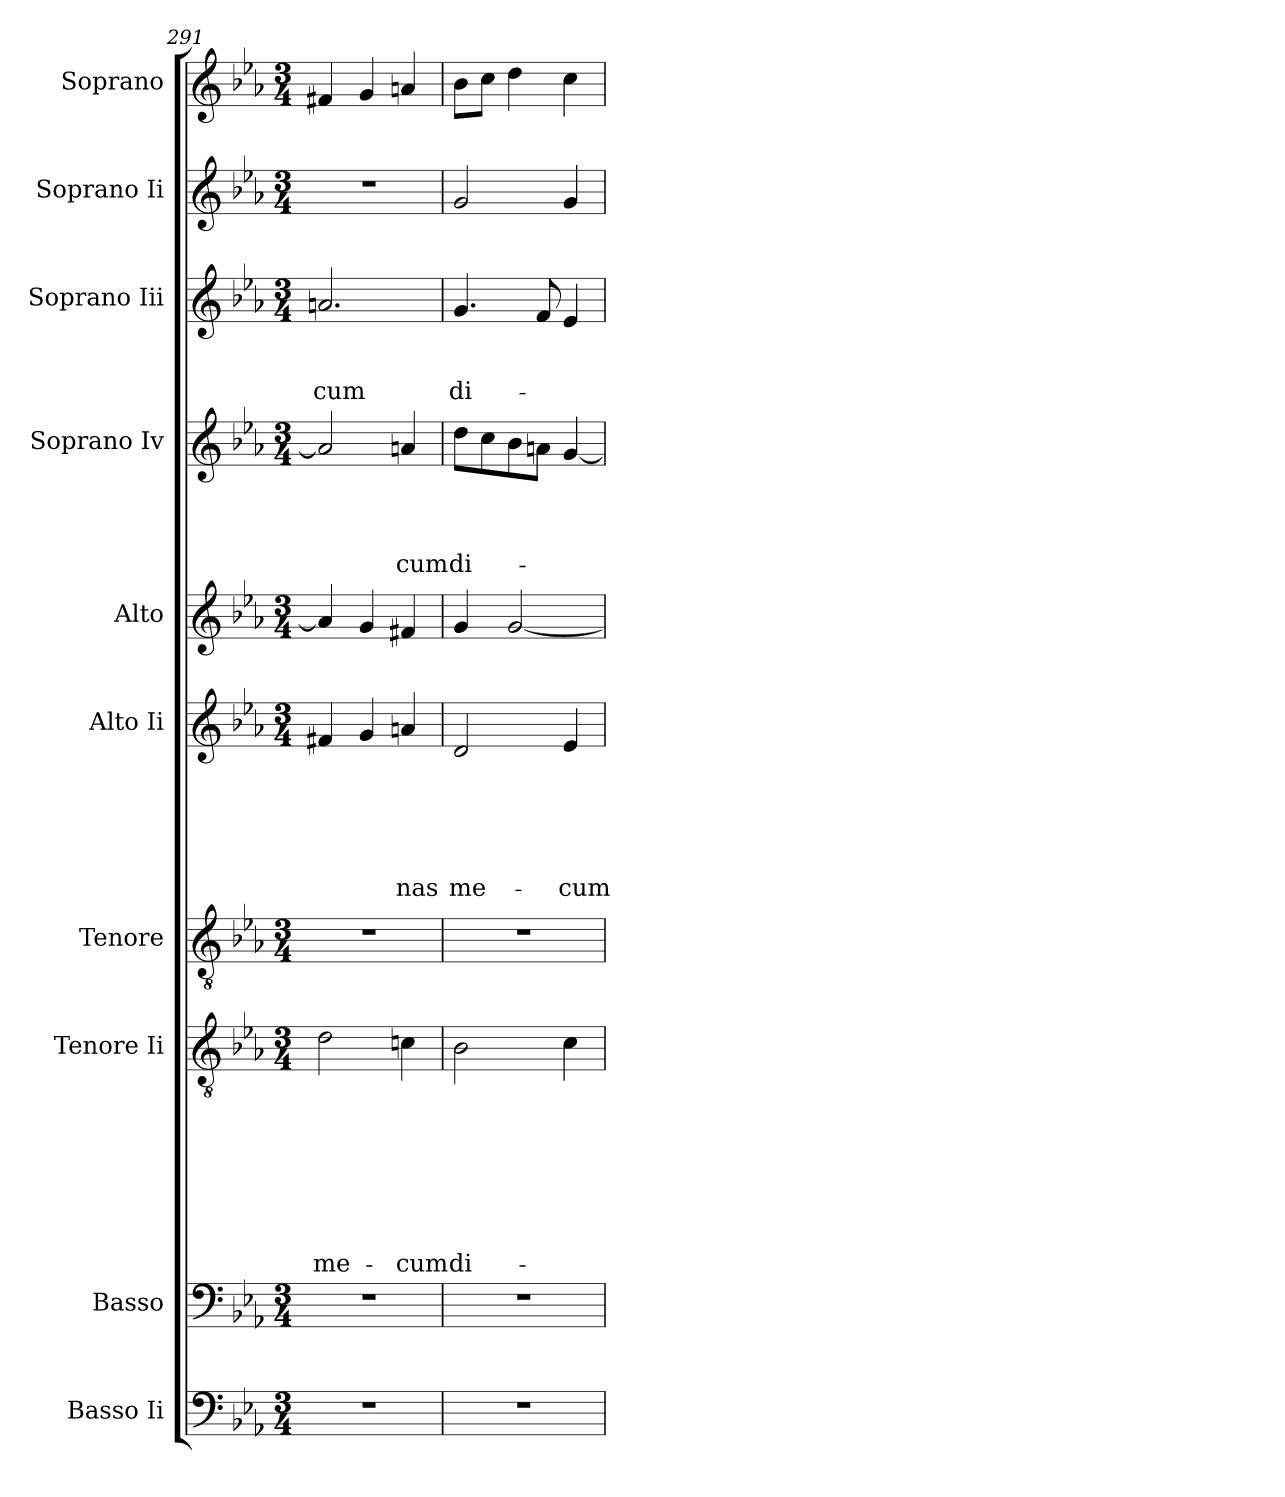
**kern	**kern	**kern	**text	**text	**text	**text	**text	**text	**text	**text	**kern	**kern	**text	**text	**text	**text	**text	**text	**kern	**kern	**text	**text	**text	**text	**kern	**text	**text	**text	**kern	**kern
*part10	*part9	*part8	*part8	*part8	*part8	*part8	*part8	*part8	*part8	*part8	*part7	*part6	*part6	*part6	*part6	*part6	*part6	*part6	*part5	*part4	*part4	*part4	*part4	*part4	*part3	*part3	*part3	*part3	*part2	*part1
*staff10	*staff9	*staff8	*staff8	*staff8	*staff8	*staff8	*staff8	*staff8	*staff8	*staff8	*staff7	*staff6	*staff6	*staff6	*staff6	*staff6	*staff6	*staff6	*staff5	*staff4	*staff4	*staff4	*staff4	*staff4	*staff3	*staff3	*staff3	*staff3	*staff2	*staff1
*I"Basso Ii	*I"Basso	*I"Tenore Ii	*	*	*	*	*	*	*	*	*I"Tenore	*I"Alto Ii	*	*	*	*	*	*	*I"Alto	*I"Soprano Iv	*	*	*	*	*I"Soprano Iii	*	*	*	*I"Soprano Ii	*I"Soprano
*clefF4	*clefF4	*clefGv2	*	*	*	*	*	*	*	*	*clefGv2	*clefG2	*	*	*	*	*	*	*clefG2	*clefG2	*	*	*	*	*clefG2	*	*	*	*clefG2	*clefG2
*k[b-e-a-]	*k[b-e-a-]	*k[b-e-a-]	*	*	*	*	*	*	*	*	*k[b-e-a-]	*k[b-e-a-]	*	*	*	*	*	*	*k[b-e-a-]	*k[b-e-a-]	*	*	*	*	*k[b-e-a-]	*	*	*	*k[b-e-a-]	*k[b-e-a-]
*E-:	*E-:	*E-:	*	*	*	*	*	*	*	*	*E-:	*E-:	*	*	*	*	*	*	*E-:	*E-:	*	*	*	*	*E-:	*	*	*	*E-:	*E-:
*M3/4	*M3/4	*M3/4	*	*	*	*	*	*	*	*	*M3/4	*M3/4	*	*	*	*	*	*	*M3/4	*M3/4	*	*	*	*	*M3/4	*	*	*	*M3/4	*M3/4
=291	=291	=291	=291	=291	=291	=291	=291	=291	=291	=291	=291	=291	=291	=291	=291	=291	=291	=291	=291	=291	=291	=291	=291	=291	=291	=291	=291	=291	=291	=291
!LO:N:vis=1	!LO:N:vis=1	!	!	!	!	!	!	!	!	!LO:LY:b	!LO:N:vis=1	!	!	!	!	!	!	!	!	!	!	!	!	!	!	!	!	!LO:LY:b	!LO:N:vis=1	!
2.r	2.r	2d\	.	.	.	.	.	.	.	me-	2.r	4f#X/	.	.	.	.	.	.	4a/]	2an/]	.	.	.	.	2.an/	.	.	-cum	2.r	4f#X/
.	.	.	.	.	.	.	.	.	.	.	.	4g/	.	.	.	.	.	.	4g/	.	.	.	.	.	.	.	.	.	.	4g/
!	!	!	!	!	!	!	!	!	!	!LO:LY:b	!	!	!	!	!	!	!	!LO:LY:b	!	!	!	!	!	!LO:LY:b	!	!	!	!	!	!
.	.	4cn\	.	.	.	.	.	.	.	-cum	.	4an/	.	.	.	.	.	-nas	4f#X/	4an/	.	.	.	-cum	.	.	.	.	.	4an/
=292	=292	=292	=292	=292	=292	=292	=292	=292	=292	=292	=292	=292	=292	=292	=292	=292	=292	=292	=292	=292	=292	=292	=292	=292	=292	=292	=292	=292	=292	=292
!LO:N:vis=1	!LO:N:vis=1	!	!	!	!	!	!	!	!	!LO:LY:b	!LO:N:vis=1	!	!	!	!	!	!	!LO:LY:b	!	!	!	!	!	!LO:LY:b	!	!	!	!LO:LY:b	!	!
2.r	2.r	2B-\	.	.	.	.	.	.	.	di-	2.r	2d/	.	.	.	.	.	me-	4g/	8dd\L	.	.	.	di-	4.g/	.	.	di-	2g/	8b-\L
.	.	.	.	.	.	.	.	.	.	.	.	.	.	.	.	.	.	.	.	8cc\	.	.	.	.	.	.	.	.	.	8cc\J
.	.	.	.	.	.	.	.	.	.	.	.	.	.	.	.	.	.	.	[<2g/	8b-\	.	.	.	.	.	.	.	.	.	4dd\
.	.	.	.	.	.	.	.	.	.	.	.	.	.	.	.	.	.	.	.	8an\J	.	.	.	.	8f/	.	.	.	.	.
!	!	!	!	!	!	!	!	!	!	!	!	!	!	!	!	!	!	!LO:LY:b	!	!	!	!	!	!	!	!	!	!	!	!
.	.	4c\	.	.	.	.	.	.	.	.	.	4e-/	.	.	.	.	.	-cum	.	[<4g/	.	.	.	.	4e-/	.	.	.	4g/	4cc\
=	=	=	=	=	=	=	=	=	=	=	=	=	=	=	=	=	=	=	=	=	=	=	=	=	=	=	=	=	=	=
*-	*-	*-	*-	*-	*-	*-	*-	*-	*-	*-	*-	*-	*-	*-	*-	*-	*-	*-	*-	*-	*-	*-	*-	*-	*-	*-	*-	*-	*-	*-
